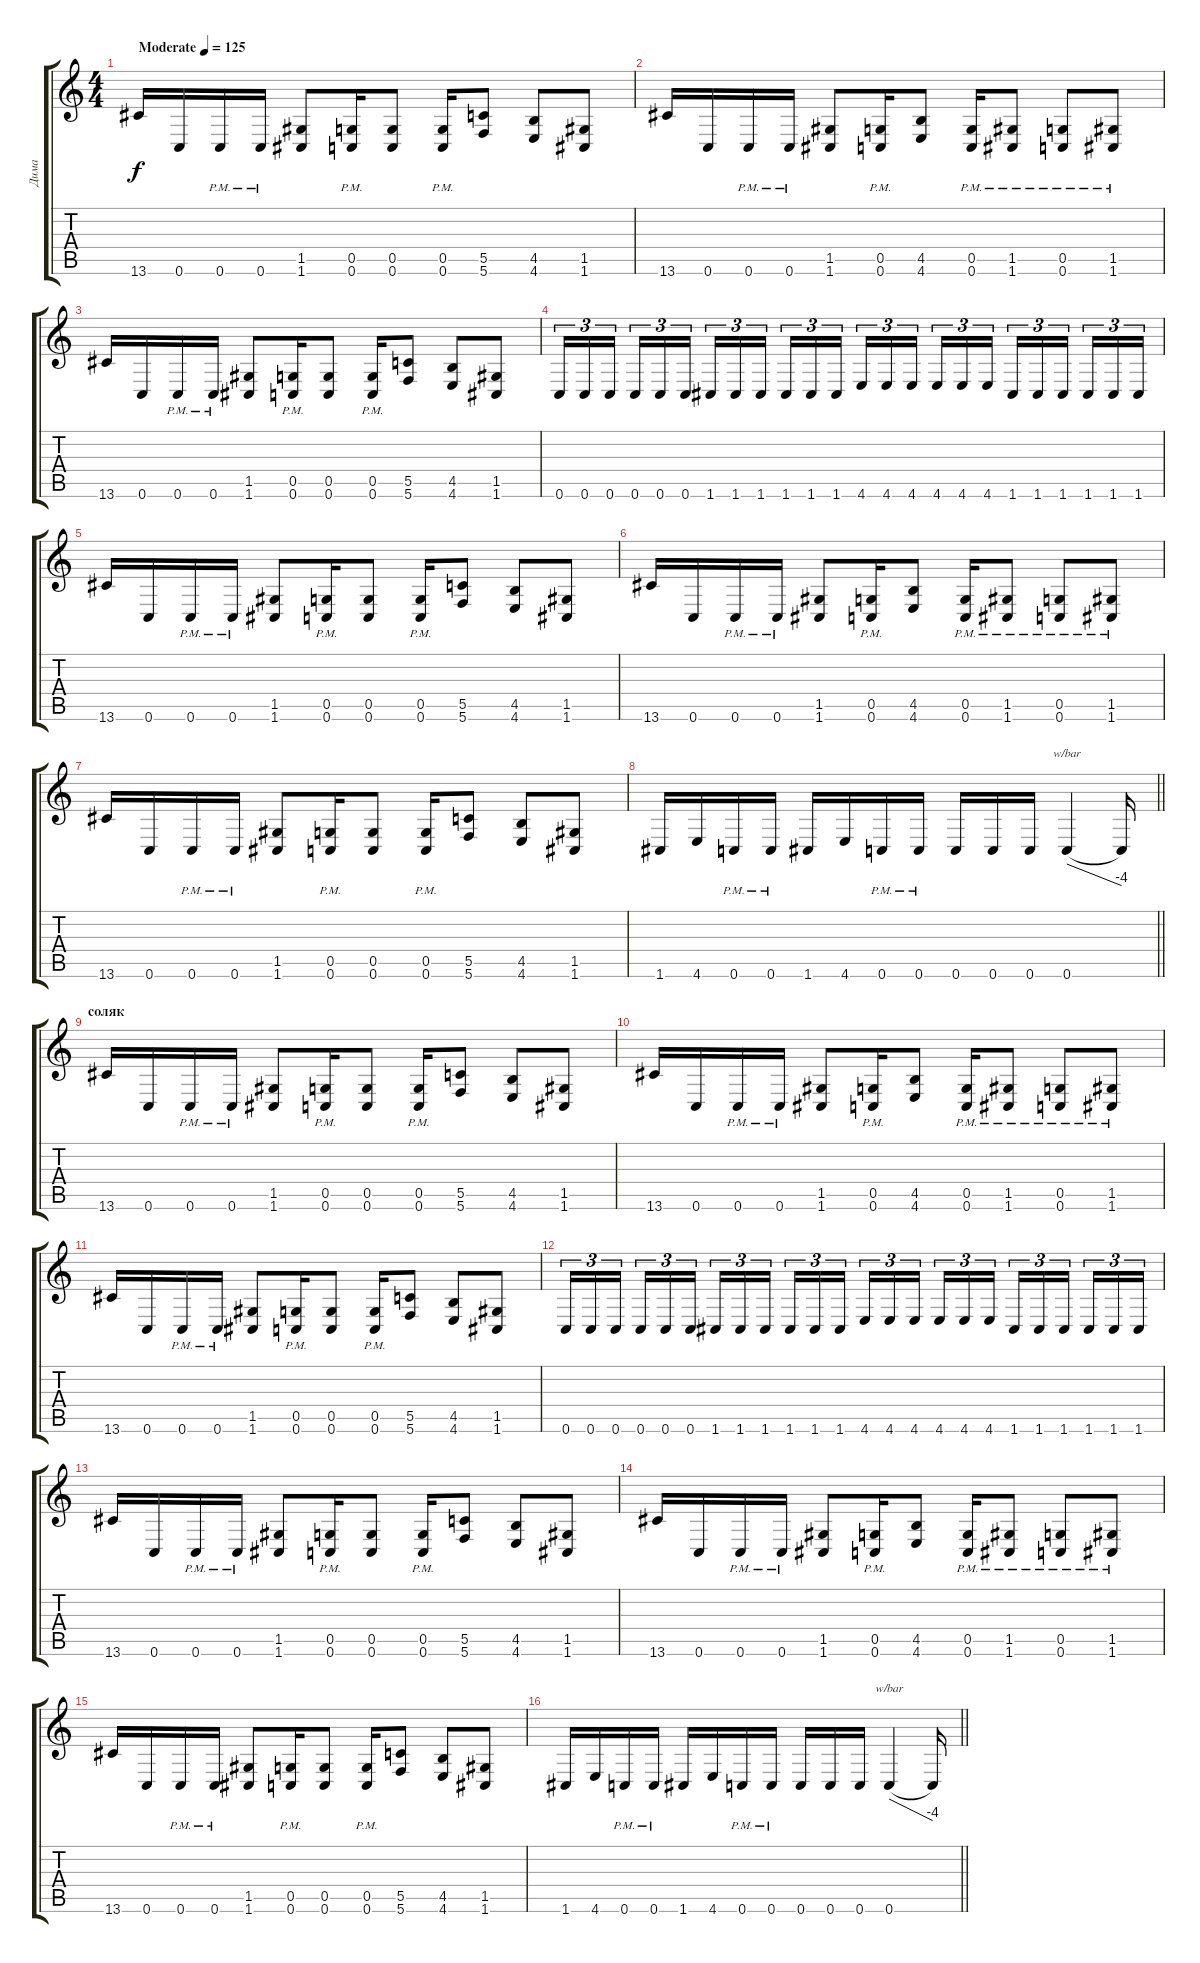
\track ("Дима" "Дима") {instrument distortionguitar}
\staff {score tabs}
\tuning (D4 A3 F3 C3 G2 C2) {hide}
\ts (4 4)
\tempo (125 "Moderate")
\clef g2
\ks c
13.6.16{dy f instrument distortionguitar} 0.6.16 0.6{pm}.16 0.6{pm}.16 (1.5 1.6).8 (0.5{pm} 0.6{pm}).16 (0.5 0.6).8 (0.5{pm} 0.6{pm}).16 (5.5 5.6).8 (4.5 4.6).8 (1.5 1.6).8 |
13.6.16 0.6.16 0.6{pm}.16 0.6{pm}.16 (1.5 1.6).8 (0.5{pm} 0.6{pm}).16 (4.5 4.6).8 (0.5{pm} 0.6{pm}).16 (1.5{pm} 1.6{pm}).8 (0.5{pm} 0.6{pm}).8 (1.5{pm} 1.6{pm}).8 |
13.6.16 0.6.16 0.6{pm}.16 0.6{pm}.16 (1.5 1.6).8 (0.5{pm} 0.6{pm}).16 (0.5 0.6).8 (0.5{pm} 0.6{pm}).16 (5.5 5.6).8 (4.5 4.6).8 (1.5 1.6).8 |
0.6.16{tu (3 2)} 0.6.16{tu (3 2)} 0.6.16{tu (3 2) beam splitsecondary} 0.6.16{tu (3 2)} 0.6.16{tu (3 2)} 0.6.16{tu (3 2)} 1.6.16{tu (3 2)} 1.6.16{tu (3 2)} 1.6.16{tu (3 2) beam splitsecondary} 1.6.16{tu (3 2)} 1.6.16{tu (3 2)} 1.6.16{tu (3 2)} 4.6.16{tu (3 2)} 4.6.16{tu (3 2)} 4.6.16{tu (3 2) beam splitsecondary} 4.6.16{tu (3 2)} 4.6.16{tu (3 2)} 4.6.16{tu (3 2)} 1.6.16{tu (3 2)} 1.6.16{tu (3 2)} 1.6.16{tu (3 2) beam splitsecondary} 1.6.16{tu (3 2)} 1.6.16{tu (3 2)} 1.6.16{tu (3 2)} |
13.6.16 0.6.16 0.6{pm}.16 0.6{pm}.16 (1.5 1.6).8 (0.5{pm} 0.6{pm}).16 (0.5 0.6).8 (0.5{pm} 0.6{pm}).16 (5.5 5.6).8 (4.5 4.6).8 (1.5 1.6).8 |
13.6.16 0.6.16 0.6{pm}.16 0.6{pm}.16 (1.5 1.6).8 (0.5{pm} 0.6{pm}).16 (4.5 4.6).8 (0.5{pm} 0.6{pm}).16 (1.5{pm} 1.6{pm}).8 (0.5{pm} 0.6{pm}).8 (1.5{pm} 1.6{pm}).8 |
13.6.16 0.6.16 0.6{pm}.16 0.6{pm}.16 (1.5 1.6).8 (0.5{pm} 0.6{pm}).16 (0.5 0.6).8 (0.5{pm} 0.6{pm}).16 (5.5 5.6).8 (4.5 4.6).8 (1.5 1.6).8 |
\barLineRight lightlight
1.6.16 4.6.16 0.6{pm}.16 0.6{pm}.16 1.6.16 4.6.16 0.6{pm}.16 0.6{pm}.16 0.6.16 0.6.16 0.6.16 0.6.4{tbe (dive default 0 0 60 -16)} 0.6{t}.16 |
\section ("" "соляк")
13.6.16 0.6.16 0.6{pm}.16 0.6{pm}.16 (1.5 1.6).8 (0.5{pm} 0.6{pm}).16 (0.5 0.6).8 (0.5{pm} 0.6{pm}).16 (5.5 5.6).8 (4.5 4.6).8 (1.5 1.6).8 |
13.6.16 0.6.16 0.6{pm}.16 0.6{pm}.16 (1.5 1.6).8 (0.5{pm} 0.6{pm}).16 (4.5 4.6).8 (0.5{pm} 0.6{pm}).16 (1.5{pm} 1.6{pm}).8 (0.5{pm} 0.6{pm}).8 (1.5{pm} 1.6{pm}).8 |
13.6.16 0.6.16 0.6{pm}.16 0.6{pm}.16 (1.5 1.6).8 (0.5{pm} 0.6{pm}).16 (0.5 0.6).8 (0.5{pm} 0.6{pm}).16 (5.5 5.6).8 (4.5 4.6).8 (1.5 1.6).8 |
0.6.16{tu (3 2)} 0.6.16{tu (3 2)} 0.6.16{tu (3 2) beam splitsecondary} 0.6.16{tu (3 2)} 0.6.16{tu (3 2)} 0.6.16{tu (3 2)} 1.6.16{tu (3 2)} 1.6.16{tu (3 2)} 1.6.16{tu (3 2) beam splitsecondary} 1.6.16{tu (3 2)} 1.6.16{tu (3 2)} 1.6.16{tu (3 2)} 4.6.16{tu (3 2)} 4.6.16{tu (3 2)} 4.6.16{tu (3 2) beam splitsecondary} 4.6.16{tu (3 2)} 4.6.16{tu (3 2)} 4.6.16{tu (3 2)} 1.6.16{tu (3 2)} 1.6.16{tu (3 2)} 1.6.16{tu (3 2) beam splitsecondary} 1.6.16{tu (3 2)} 1.6.16{tu (3 2)} 1.6.16{tu (3 2)} |
13.6.16 0.6.16 0.6{pm}.16 0.6{pm}.16 (1.5 1.6).8 (0.5{pm} 0.6{pm}).16 (0.5 0.6).8 (0.5{pm} 0.6{pm}).16 (5.5 5.6).8 (4.5 4.6).8 (1.5 1.6).8 |
13.6.16 0.6.16 0.6{pm}.16 0.6{pm}.16 (1.5 1.6).8 (0.5{pm} 0.6{pm}).16 (4.5 4.6).8 (0.5{pm} 0.6{pm}).16 (1.5{pm} 1.6{pm}).8 (0.5{pm} 0.6{pm}).8 (1.5{pm} 1.6{pm}).8 |
13.6.16 0.6.16 0.6{pm}.16 0.6{pm}.16 (1.5 1.6).8 (0.5{pm} 0.6{pm}).16 (0.5 0.6).8 (0.5{pm} 0.6{pm}).16 (5.5 5.6).8 (4.5 4.6).8 (1.5 1.6).8 |
\barLineRight lightlight
1.6.16 4.6.16 0.6{pm}.16 0.6{pm}.16 1.6.16 4.6.16 0.6{pm}.16 0.6{pm}.16 0.6.16 0.6.16 0.6.16 0.6.4{tbe (dive default 0 0 60 -16)} 0.6{t}.16
